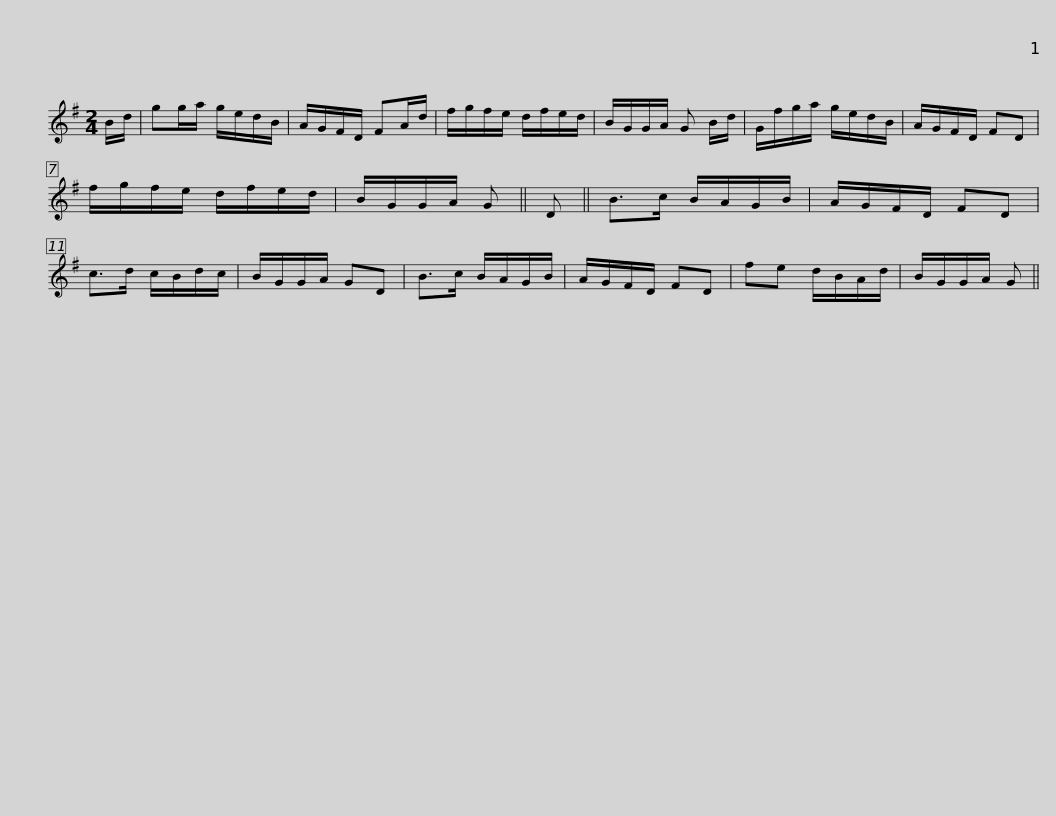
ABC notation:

X:1
L:1/8
M:2/4
I:linebreak $
K:G
V:1 treble
V:1
 B/d/ | gg/a/ g/e/d/B/ | A/G/F/D/ FA/d/ | f/g/f/e/ d/f/e/d/ | B/G/G/A/ G B/d/ | %5
 G/f/g/a/ g/e/d/B/ | A/G/F/D/ FD |$ f/g/f/e/ d/f/e/d/ | B/G/G/A/ G || D || %10
 B>c B/A/G/B/ | A/G/F/D/ FD | c>d c/B/d/c/ | B/G/G/A/ GD | B>c B/A/G/B/ |$ %15
 A/G/F/D/ FD | fe d/B/A/d/ | B/G/G/A/ G || %18
